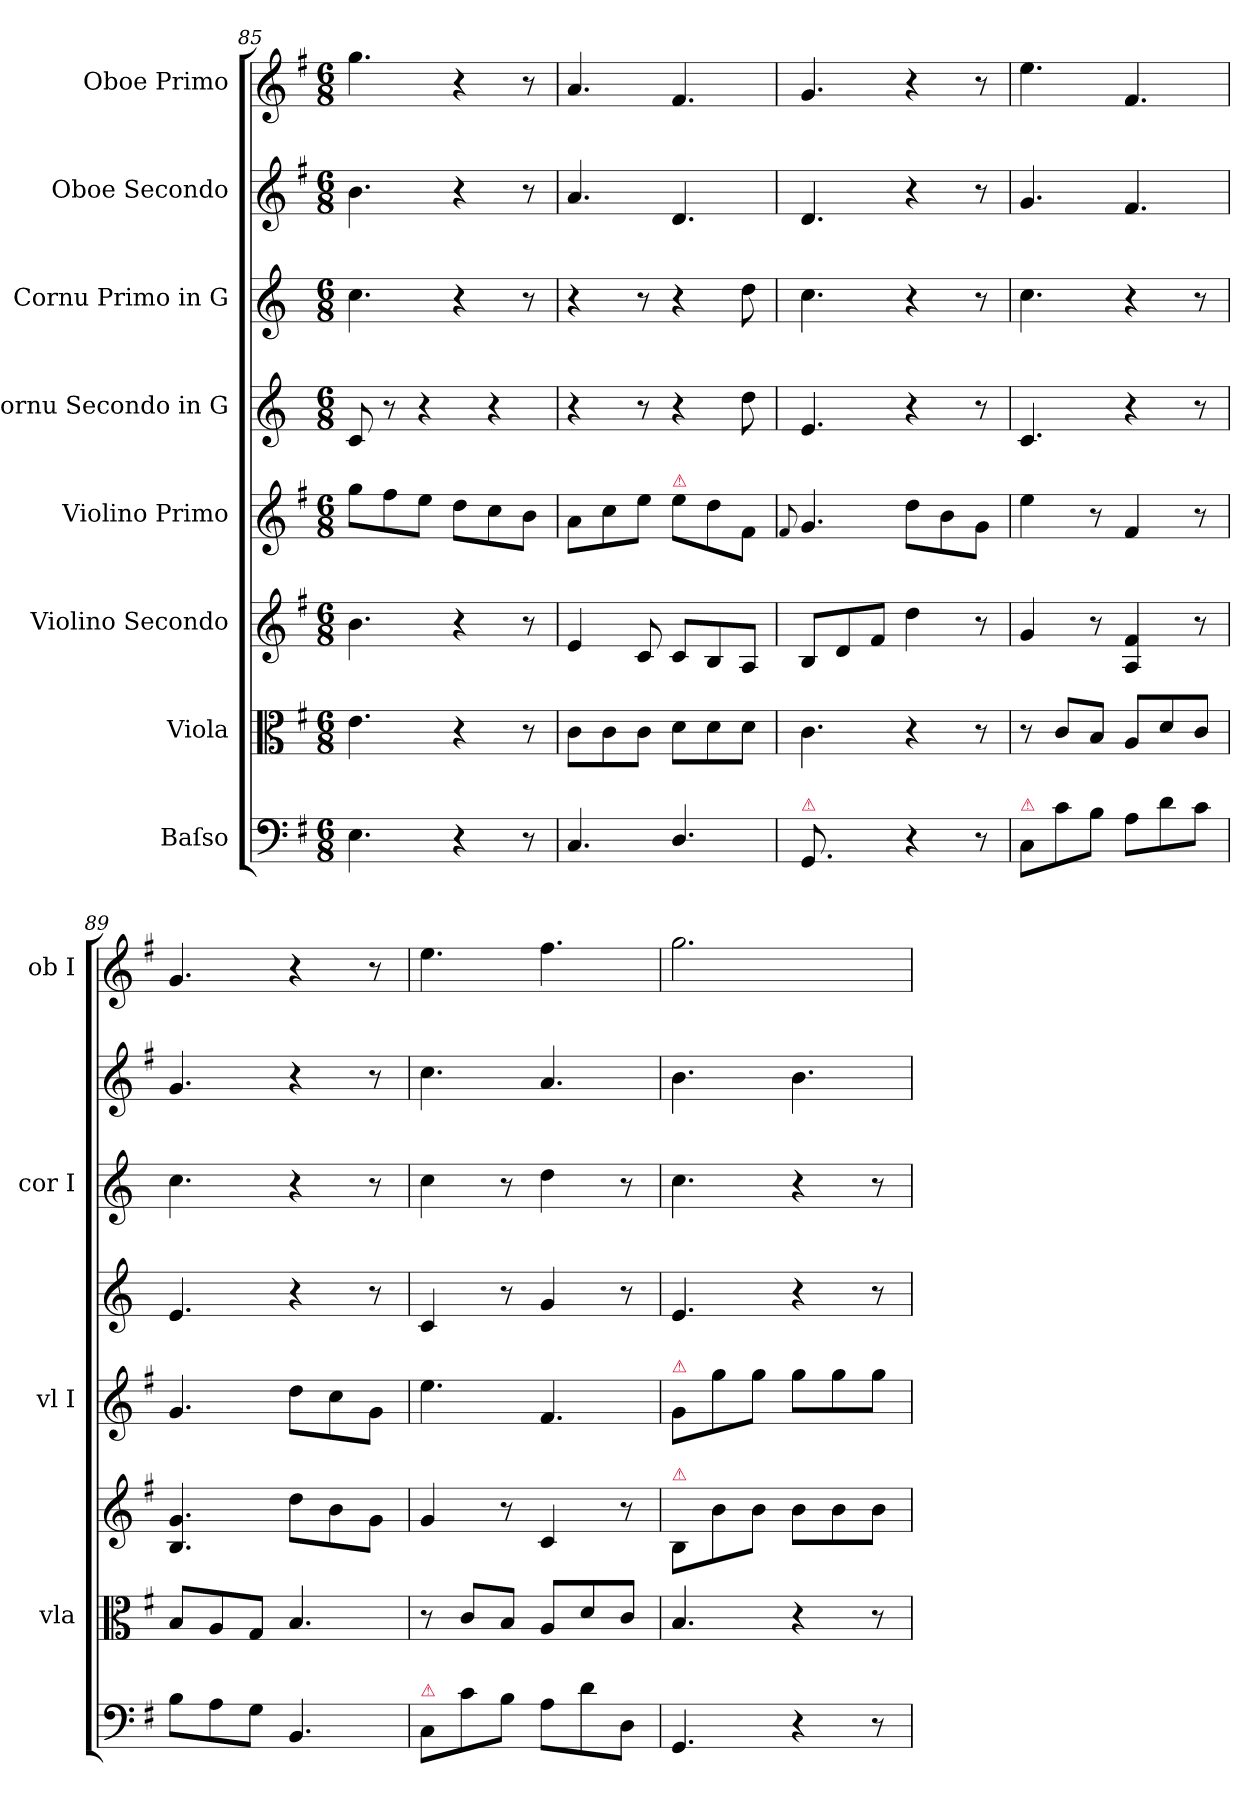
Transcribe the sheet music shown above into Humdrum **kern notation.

**kern	**kern	**kern	**kern	**kern	**kern	**kern	**kern
*part8	*part7	*part6	*part5	*part4	*part3	*part2	*part1
*staff8	*staff7	*staff6	*staff5	*staff4	*staff3	*staff2	*staff1
*I"Baſso	*I"Viola	*I"Violino Secondo	*I"Violino Primo	*I"Cornu Secondo in G	*I"Cornu Primo in G	*I"Oboe Secondo	*I"Oboe Primo
*	*I'vla	*	*I'vl I	*	*I'cor I	*	*I'ob I
*clefF4	*clefC3	*clefG2	*clefG2	*clefG2	*clefG2	*clefG2	*clefG2
*	*	*	*	*ITrd3c5	*ITrd3c5	*	*
*k[f#]	*k[f#]	*k[f#]	*k[f#]	*k[f#]	*k[f#]	*k[f#]	*k[f#]
*M6/8	*M6/8	*M6/8	*M6/8	*M6/8	*M6/8	*M6/8	*M6/8
=85	=85	=85	=85	=85	=85	=85	=85
4.E\	4.e\	4.b\	8gg\L	8G/	4.g\	4.b\	4.gg\
.	.	.	8ff#\	8r	.	.	.
.	.	.	8ee\J	4r	.	.	.
4r	4r	4r	8dd\L	.	4r	4r	4r
.	.	.	8cc\	4r	.	.	.
8r	8r	8r	8b\J	.	8r	8r	8r
=86	=86	=86	=86	=86	=86	=86	=86
4.C/	8c\L	4e/	8a\L	4r	4r	4.a/	4.a/
.	8c\	.	8cc\	.	.	.	.
.	8c\J	8c/	8ee\J	8r	8r	.	.
!	!	!	!LO:TX:a:color=crimson:t=⚠	!	!	!	!
4.D/	8d\L	8c/L	8ee\L	4r	4r	4.d/	4.f#/
.	8d\	8B/	8dd\	.	.	.	.
.	8d\J	8A/J	8f#/J	8a\	8a\	.	.
=87	=87	=87	=87	=87	=87	=87	=87
.	.	.	8qqf#/	.	.	.	.
!LO:TX:a:color=crimson:t=⚠	!	!	!	!	!	!	!
!LO:N:vis=8.	!	!	!	!	!	!	!
4.GG/	4.c\	8B/L	4.g/	4.B/	4.g\	4.d/	4.g/
.	.	8d/	.	.	.	.	.
.	.	8f#/J	.	.	.	.	.
4r	4r	4dd\	8dd\L	4r	4r	4r	4r
.	.	.	8b\	.	.	.	.
8r	8r	8r	8g\J	8r	8r	8r	8r
=88	=88	=88	=88	=88	=88	=88	=88
!LO:TX:a:color=crimson:t=⚠	!	!	!	!	!	!	!
8C/L	8r	4g/	4ee\	4.G/	4.g\	4.g/	4.ee\
8c\	8c/L	.	.	.	.	.	.
8B\J	8B/J	8r	8r	.	.	.	.
8A\L	8A/L	4A/ 4f#/	4f#/	4r	4r	4.f#/	4.f#/
8d\	8d/	.	.	.	.	.	.
8c\J	8c/J	8r	8r	8r	8r	.	.
=89	=89	=89	=89	=89	=89	=89	=89
8B\L	8B/L	4.B/ 4.g/	4.g/	4.B/	4.g\	4.g/	4.g/
8A\	8A/	.	.	.	.	.	.
8G\J	8G/J	.	.	.	.	.	.
4.BB/	4.B/	8dd\L	8dd\L	4r	4r	4r	4r
.	.	8b\	8cc\	.	.	.	.
.	.	8g\J	8g\J	8r	8r	8r	8r
=90	=90	=90	=90	=90	=90	=90	=90
!LO:TX:a:color=crimson:t=⚠	!	!	!	!	!	!	!
8C/L	8r	4g/	4.ee\	4G/	4g\	4.cc\	4.ee\
8c\	8c/L	.	.	.	.	.	.
8B\J	8B/J	8r	.	8r	8r	.	.
8A\L	8A/L	4c/	4.f#/	4d/	4a\	4.a/	4.ff#\
8d\	8d/	.	.	.	.	.	.
8D/J	8c/J	8r	.	8r	8r	.	.
=91	=91	=91	=91	=91	=91	=91	=91
!	!	!	!LO:TX:a:color=crimson:t=⚠	!	!	!	!
!	!	!LO:TX:a:color=crimson:t=⚠	!	!	!	!	!
4.GG/	4.B/	8B/L	8g/L	4.B/	4.g\	4.b\	2.gg\
.	.	8b\	8gg\	.	.	.	.
.	.	8b\J	8gg\J	.	.	.	.
4r	4r	8b\L	8gg\L	4r	4r	4.b\	.
.	.	8b\	8gg\	.	.	.	.
8r	8r	8b\J	8gg\J	8r	8r	.	.
=	=	=	=	=	=	=	=
*-	*-	*-	*-	*-	*-	*-	*-
